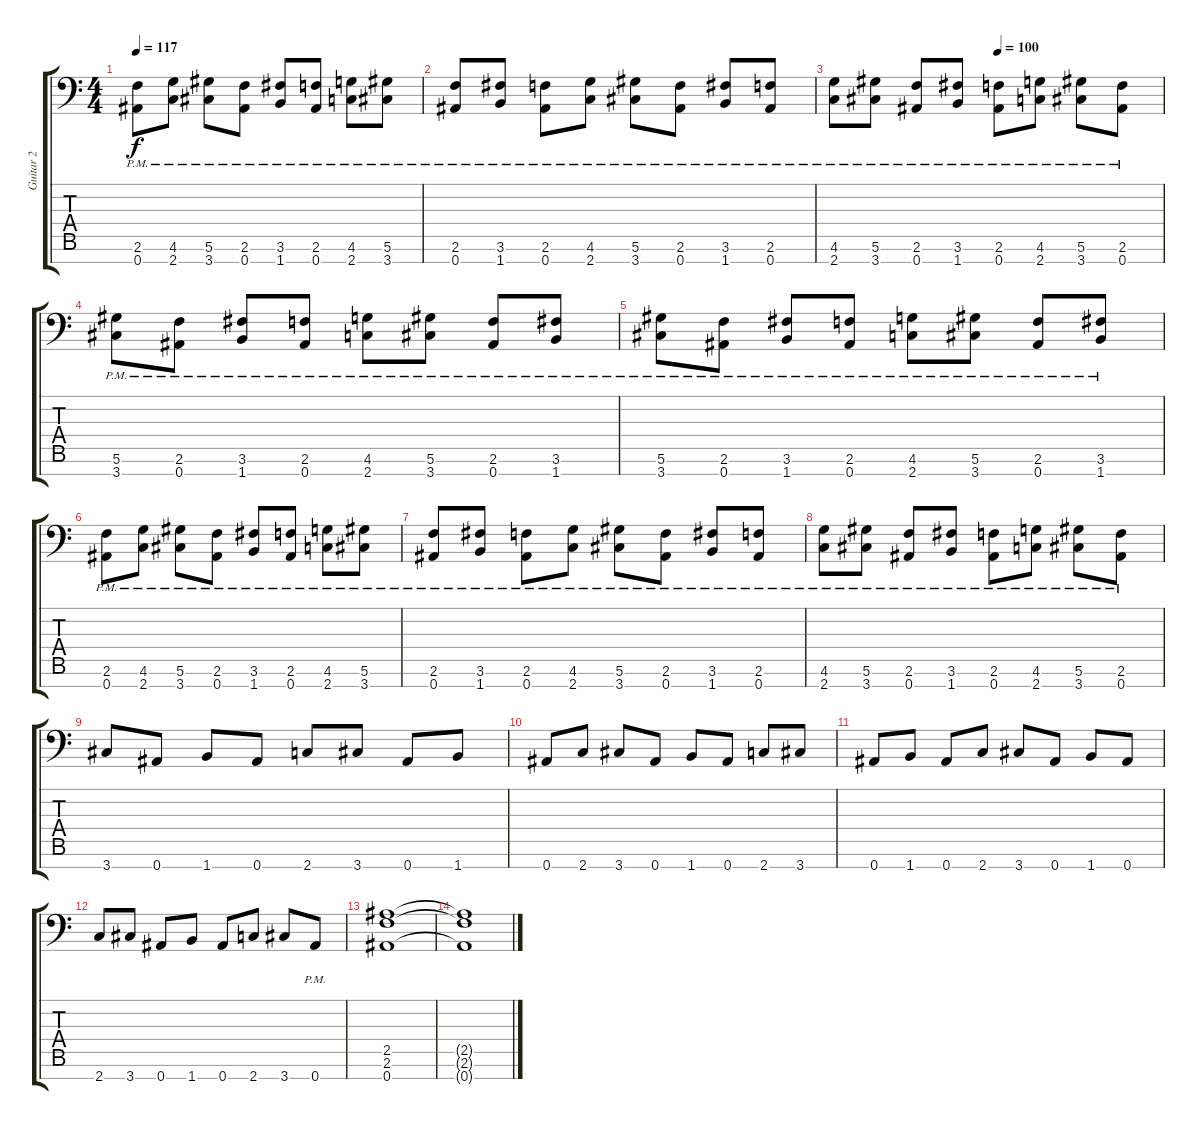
\track ("Guitar 2" "Guitar 2") {instrument distortionguitar}
\staff {score tabs}
\tuning (Eb4 Bb3 Gb3 Db3 Ab2 Eb2 Bb1) {hide}
\ts (4 4)
\tempo 117
\clef f4
\ks c
(2.6{pm} 0.7{pm}).8{dy f} (4.6{pm} 2.7{pm}).8 (5.6{pm} 3.7{pm}).8 (2.6{pm} 0.7{pm}).8 (3.6{pm} 1.7{pm}).8 (2.6{pm} 0.7{pm}).8 (4.6{pm} 2.7{pm}).8 (5.6{pm} 3.7{pm}).8 |
(2.6{pm} 0.7{pm}).8 (3.6{pm} 1.7{pm}).8 (2.6{pm} 0.7{pm}).8 (4.6{pm} 2.7{pm}).8 (5.6{pm} 3.7{pm}).8 (2.6{pm} 0.7{pm}).8 (3.6{pm} 1.7{pm}).8 (2.6{pm} 0.7{pm}).8 |
\tempo (100 0.5)
(4.6{pm} 2.7{pm}).8 (5.6{pm} 3.7{pm}).8 (2.6{pm} 0.7{pm}).8 (3.6{pm} 1.7{pm}).8 (2.6{pm} 0.7{pm}).8 (4.6{pm} 2.7{pm}).8 (5.6{pm} 3.7{pm}).8 (2.6{pm} 0.7{pm}).8 |
(5.6{pm} 3.7{pm}).8 (2.6{pm} 0.7{pm}).8 (3.6{pm} 1.7{pm}).8 (2.6{pm} 0.7{pm}).8 (4.6{pm} 2.7{pm}).8 (5.6{pm} 3.7{pm}).8 (2.6{pm} 0.7{pm}).8 (3.6{pm} 1.7{pm}).8 |
(5.6{pm} 3.7{pm}).8 (2.6{pm} 0.7{pm}).8 (3.6{pm} 1.7{pm}).8 (2.6{pm} 0.7{pm}).8 (4.6{pm} 2.7{pm}).8 (5.6{pm} 3.7{pm}).8 (2.6{pm} 0.7{pm}).8 (3.6{pm} 1.7{pm}).8 |
(2.6{pm} 0.7{pm}).8 (4.6{pm} 2.7{pm}).8 (5.6{pm} 3.7{pm}).8 (2.6{pm} 0.7{pm}).8 (3.6{pm} 1.7{pm}).8 (2.6{pm} 0.7{pm}).8 (4.6{pm} 2.7{pm}).8 (5.6{pm} 3.7{pm}).8 |
(2.6{pm} 0.7{pm}).8 (3.6{pm} 1.7{pm}).8 (2.6{pm} 0.7{pm}).8 (4.6{pm} 2.7{pm}).8 (5.6{pm} 3.7{pm}).8 (2.6{pm} 0.7{pm}).8 (3.6{pm} 1.7{pm}).8 (2.6{pm} 0.7{pm}).8 |
(4.6{pm} 2.7{pm}).8 (5.6{pm} 3.7{pm}).8 (2.6{pm} 0.7{pm}).8 (3.6{pm} 1.7{pm}).8 (2.6{pm} 0.7{pm}).8 (4.6{pm} 2.7{pm}).8 (5.6{pm} 3.7{pm}).8 (2.6{pm} 0.7{pm}).8 |
3.7.8 0.7.8 1.7.8 0.7.8 2.7.8 3.7.8 0.7.8 1.7.8 |
0.7.8 2.7.8 3.7.8 0.7.8 1.7.8 0.7.8 2.7.8 3.7.8 |
0.7.8 1.7.8 0.7.8 2.7.8 3.7.8 0.7.8 1.7.8 0.7.8 |
2.7.8 3.7.8 0.7.8 1.7.8 0.7.8 2.7.8 3.7.8 0.7{pm}.8 |
(2.5 2.6 0.7).1 |
(2.5{t} 2.6{t} 0.7{t}).1
